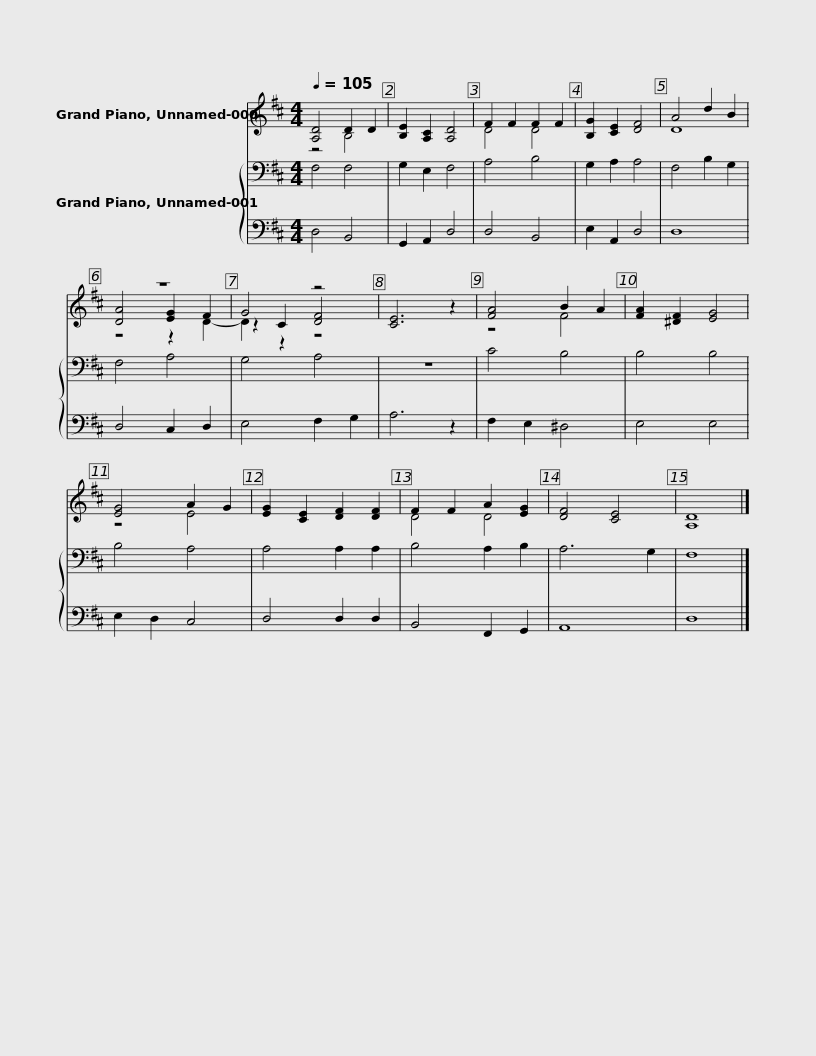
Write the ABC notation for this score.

X:1
%%score ( 1 2 3 ) { 4 | 5 }
L:1/8
Q:1/4=105
M:4/4
I:linebreak $
K:D
V:1 treble
V:2 treble
V:3 treble
V:4 bass
V:5 bass
V:1
 [A,D]4 D2 D2 | [B,E]2 [A,C]2 [A,D]4 | F2 F2 F2 F2 | [B,G]2 [CE]2 [DF]4 | A4 d2 B2 | %5
 z8 |$ G4 z4 | [CE]6 z2 | [FA]4 B2 A2 | [FA]2 [^DF]2 [EG]4 | %10
 [EG]4 A2 G2 | [EG]2 [CE]2 [DF]2 [DF]2 | F2 F2 A2 [EG]2 | [DF]4 [CE]4 | [A,D]8 |] %15
V:2
 z4 B,4 | x8 | D4 D4 | x8 | D8 | %5
 [DA]4 [EG]2 F2 |$ z2 C2 [DF]4 | x8 | z4 F4 | x8 | %10
 z4 E4 | x8 | D4 D4 | x8 | x8 |] %15
V:3
 x8 | x8 | x8 | x8 | x8 | %5
 z4 z2 D2- |$ D2 z2 z4 | x8 | x8 | x8 | %10
 x8 | x8 | x8 | x8 | x8 |] %15
V:4
 F,4 F,4 | G,2 E,2 F,4 | A,4 B,4 | G,2 A,2 A,4 | F,4 B,2 G,2 | %5
 F,4 A,4 |$ G,4 A,4 | z8 | C4 B,4 | B,4 B,4 | %10
 B,4 A,4 | A,4 A,2 A,2 | B,4 A,2 B,2 | A,6 G,2 | F,8 |] %15
V:5
 D,4 B,,4 | G,,2 A,,2 D,4 | D,4 B,,4 | E,2 A,,2 D,4 | D,8 | %5
 D,4 C,2 D,2 |$ E,4 F,2 G,2 | A,6 z2 | F,2 E,2 ^D,4 | E,4 E,4 | %10
 E,2 D,2 C,4 | D,4 D,2 D,2 | B,,4 F,,2 G,,2 | A,,8 | D,8 |] %15
